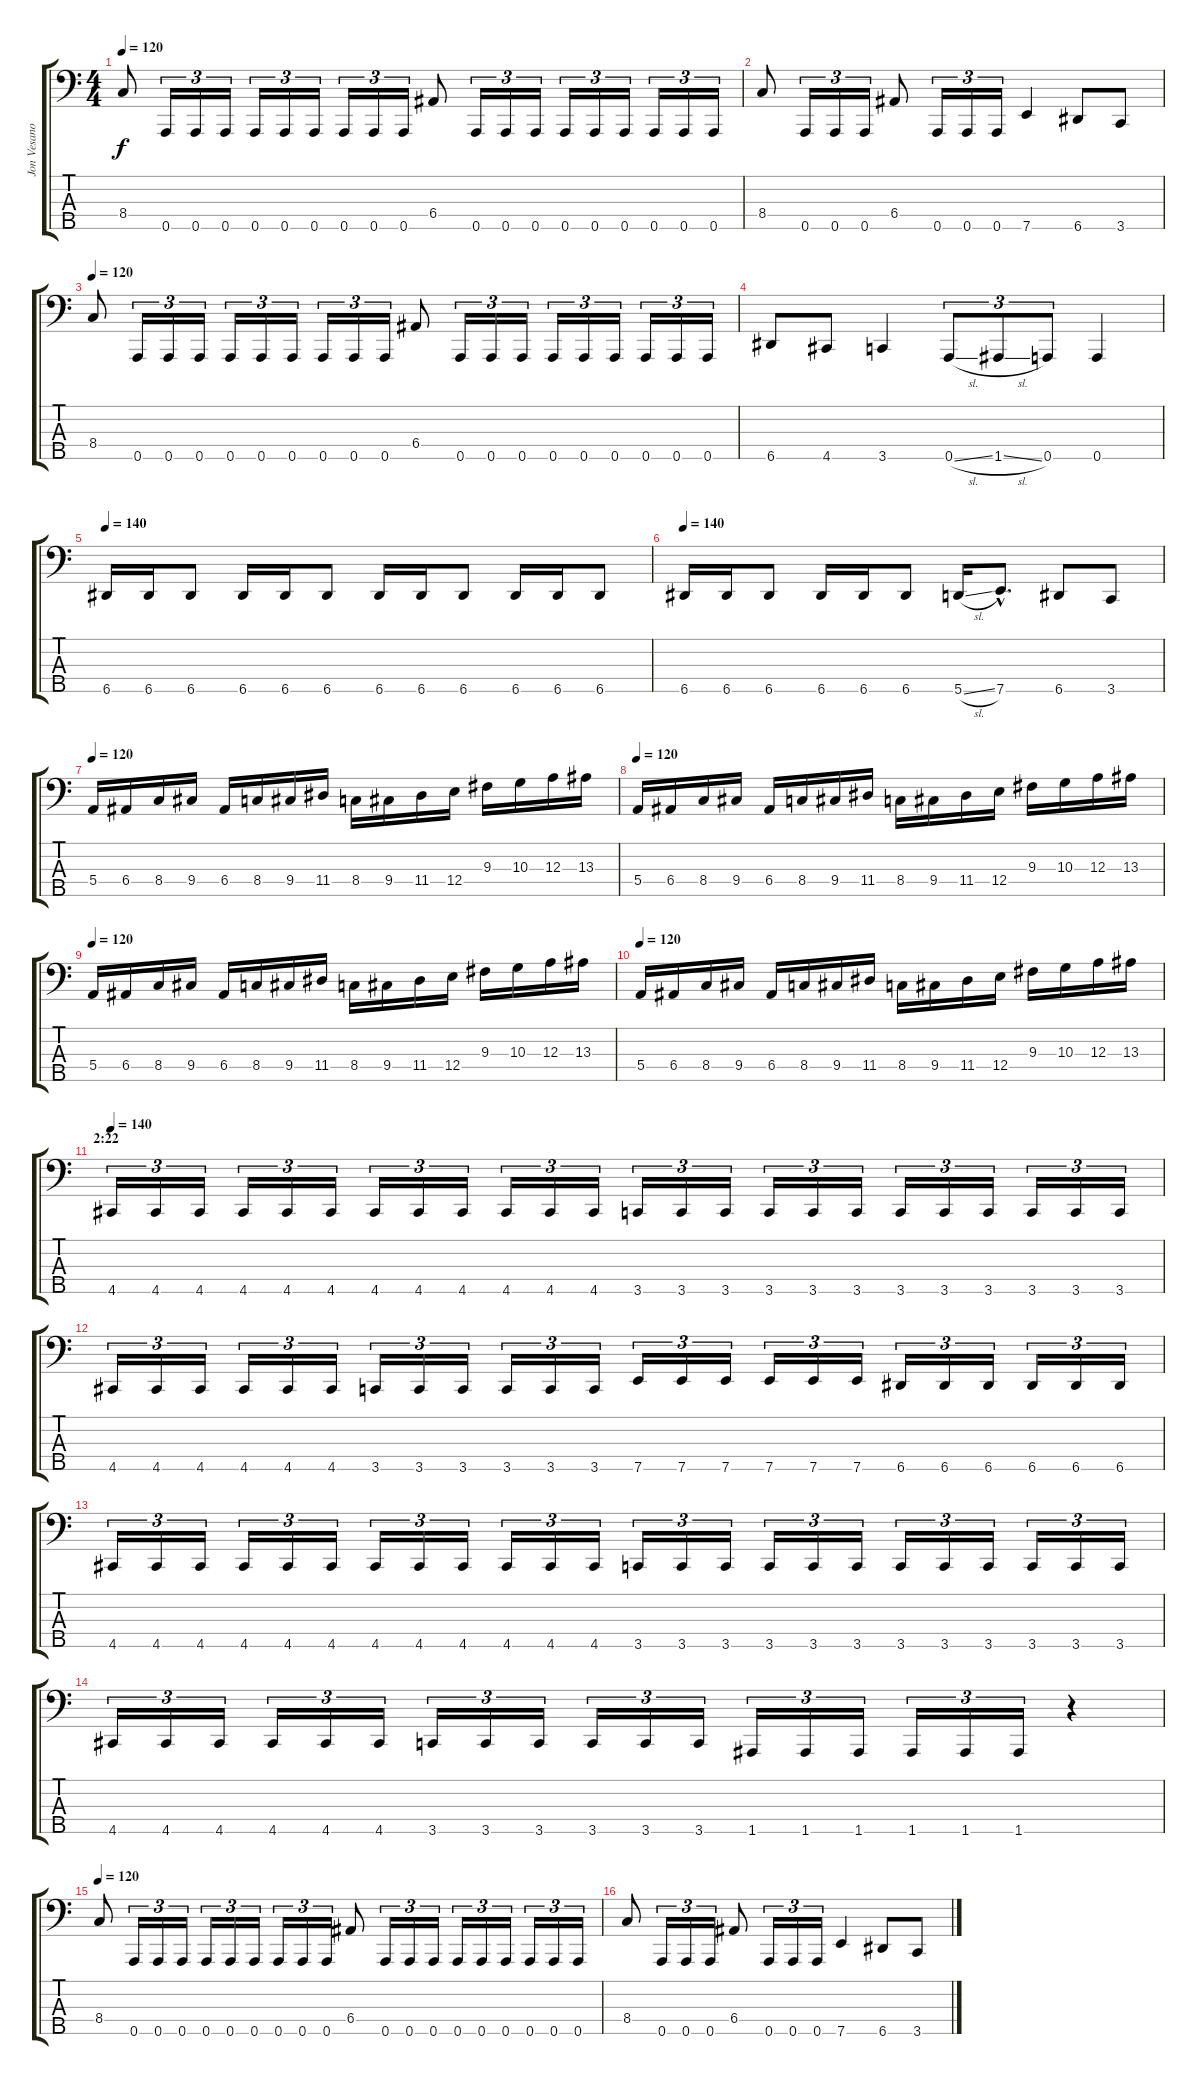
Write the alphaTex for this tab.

\track ("Jon Vesano" "Jon Vesano") {instrument electricbasspick}
\staff {score tabs}
\tuning (G2 D2 A1 E1 A0) {hide}
\ts (4 4)
\tempo 120
\clef f4
\ks c
8.4.8{dy f} 0.5.16{tu (3 2)} 0.5.16{tu (3 2)} 0.5.16{tu (3 2)} 0.5.16{tu (3 2)} 0.5.16{tu (3 2)} 0.5.16{tu (3 2)} 0.5.16{tu (3 2)} 0.5.16{tu (3 2)} 0.5.16{tu (3 2)} 6.4.8 0.5.16{tu (3 2)} 0.5.16{tu (3 2)} 0.5.16{tu (3 2)} 0.5.16{tu (3 2)} 0.5.16{tu (3 2)} 0.5.16{tu (3 2)} 0.5.16{tu (3 2)} 0.5.16{tu (3 2)} 0.5.16{tu (3 2)} |
8.4.8 0.5.16{tu (3 2)} 0.5.16{tu (3 2)} 0.5.16{tu (3 2)} 6.4.8 0.5.16{tu (3 2)} 0.5.16{tu (3 2)} 0.5.16{tu (3 2)} 7.5.4 6.5.8 3.5.8 |
\tempo 120
8.4.8 0.5.16{tu (3 2)} 0.5.16{tu (3 2)} 0.5.16{tu (3 2)} 0.5.16{tu (3 2)} 0.5.16{tu (3 2)} 0.5.16{tu (3 2)} 0.5.16{tu (3 2)} 0.5.16{tu (3 2)} 0.5.16{tu (3 2)} 6.4.8 0.5.16{tu (3 2)} 0.5.16{tu (3 2)} 0.5.16{tu (3 2)} 0.5.16{tu (3 2)} 0.5.16{tu (3 2)} 0.5.16{tu (3 2)} 0.5.16{tu (3 2)} 0.5.16{tu (3 2)} 0.5.16{tu (3 2)} |
6.5.8 4.5.8 3.5.4 0.5{sl}.8{tu (3 2)} 1.5{sl}.8{tu (3 2)} 0.5.8{tu (3 2)} 0.5.4 |
\tempo 140
6.5.16 6.5.16 6.5.8 6.5.16 6.5.16 6.5.8 6.5.16 6.5.16 6.5.8 6.5.16 6.5.16 6.5.8 |
\tempo 140
6.5.16 6.5.16 6.5.8 6.5.16 6.5.16 6.5.8 5.5{sl}.16 7.5{hac}.8{d} 6.5.8 3.5.8 |
\tempo 120
5.4.16 6.4.16 8.4.16 9.4.16 6.4.16 8.4.16 9.4.16 11.4.16 8.4.16 9.4.16 11.4.16 12.4.16 9.3.16 10.3.16 12.3.16 13.3.16 |
\tempo 120
5.4.16 6.4.16 8.4.16 9.4.16 6.4.16 8.4.16 9.4.16 11.4.16 8.4.16 9.4.16 11.4.16 12.4.16 9.3.16 10.3.16 12.3.16 13.3.16 |
\tempo 120
5.4.16 6.4.16 8.4.16 9.4.16 6.4.16 8.4.16 9.4.16 11.4.16 8.4.16 9.4.16 11.4.16 12.4.16 9.3.16 10.3.16 12.3.16 13.3.16 |
\tempo 120
5.4.16 6.4.16 8.4.16 9.4.16 6.4.16 8.4.16 9.4.16 11.4.16 8.4.16 9.4.16 11.4.16 12.4.16 9.3.16 10.3.16 12.3.16 13.3.16 |
\section ("" "2:22")
\tempo 140
4.5.16{tu (3 2)} 4.5.16{tu (3 2)} 4.5.16{tu (3 2)} 4.5.16{tu (3 2)} 4.5.16{tu (3 2)} 4.5.16{tu (3 2)} 4.5.16{tu (3 2)} 4.5.16{tu (3 2)} 4.5.16{tu (3 2)} 4.5.16{tu (3 2)} 4.5.16{tu (3 2)} 4.5.16{tu (3 2)} 3.5.16{tu (3 2)} 3.5.16{tu (3 2)} 3.5.16{tu (3 2)} 3.5.16{tu (3 2)} 3.5.16{tu (3 2)} 3.5.16{tu (3 2)} 3.5.16{tu (3 2)} 3.5.16{tu (3 2)} 3.5.16{tu (3 2)} 3.5.16{tu (3 2)} 3.5.16{tu (3 2)} 3.5.16{tu (3 2)} |
4.5.16{tu (3 2)} 4.5.16{tu (3 2)} 4.5.16{tu (3 2)} 4.5.16{tu (3 2)} 4.5.16{tu (3 2)} 4.5.16{tu (3 2)} 3.5.16{tu (3 2)} 3.5.16{tu (3 2)} 3.5.16{tu (3 2)} 3.5.16{tu (3 2)} 3.5.16{tu (3 2)} 3.5.16{tu (3 2)} 7.5.16{tu (3 2)} 7.5.16{tu (3 2)} 7.5.16{tu (3 2)} 7.5.16{tu (3 2)} 7.5.16{tu (3 2)} 7.5.16{tu (3 2)} 6.5.16{tu (3 2)} 6.5.16{tu (3 2)} 6.5.16{tu (3 2)} 6.5.16{tu (3 2)} 6.5.16{tu (3 2)} 6.5.16{tu (3 2)} |
4.5.16{tu (3 2)} 4.5.16{tu (3 2)} 4.5.16{tu (3 2)} 4.5.16{tu (3 2)} 4.5.16{tu (3 2)} 4.5.16{tu (3 2)} 4.5.16{tu (3 2)} 4.5.16{tu (3 2)} 4.5.16{tu (3 2)} 4.5.16{tu (3 2)} 4.5.16{tu (3 2)} 4.5.16{tu (3 2)} 3.5.16{tu (3 2)} 3.5.16{tu (3 2)} 3.5.16{tu (3 2)} 3.5.16{tu (3 2)} 3.5.16{tu (3 2)} 3.5.16{tu (3 2)} 3.5.16{tu (3 2)} 3.5.16{tu (3 2)} 3.5.16{tu (3 2)} 3.5.16{tu (3 2)} 3.5.16{tu (3 2)} 3.5.16{tu (3 2)} |
4.5.16{tu (3 2)} 4.5.16{tu (3 2)} 4.5.16{tu (3 2)} 4.5.16{tu (3 2)} 4.5.16{tu (3 2)} 4.5.16{tu (3 2)} 3.5.16{tu (3 2)} 3.5.16{tu (3 2)} 3.5.16{tu (3 2)} 3.5.16{tu (3 2)} 3.5.16{tu (3 2)} 3.5.16{tu (3 2)} 1.5.16{tu (3 2)} 1.5.16{tu (3 2)} 1.5.16{tu (3 2)} 1.5.16{tu (3 2)} 1.5.16{tu (3 2)} 1.5.16{tu (3 2)} r.4 |
\tempo 120
8.4.8 0.5.16{tu (3 2)} 0.5.16{tu (3 2)} 0.5.16{tu (3 2)} 0.5.16{tu (3 2)} 0.5.16{tu (3 2)} 0.5.16{tu (3 2)} 0.5.16{tu (3 2)} 0.5.16{tu (3 2)} 0.5.16{tu (3 2)} 6.4.8 0.5.16{tu (3 2)} 0.5.16{tu (3 2)} 0.5.16{tu (3 2)} 0.5.16{tu (3 2)} 0.5.16{tu (3 2)} 0.5.16{tu (3 2)} 0.5.16{tu (3 2)} 0.5.16{tu (3 2)} 0.5.16{tu (3 2)} |
8.4.8 0.5.16{tu (3 2)} 0.5.16{tu (3 2)} 0.5.16{tu (3 2)} 6.4.8 0.5.16{tu (3 2)} 0.5.16{tu (3 2)} 0.5.16{tu (3 2)} 7.5.4 6.5.8 3.5.8
